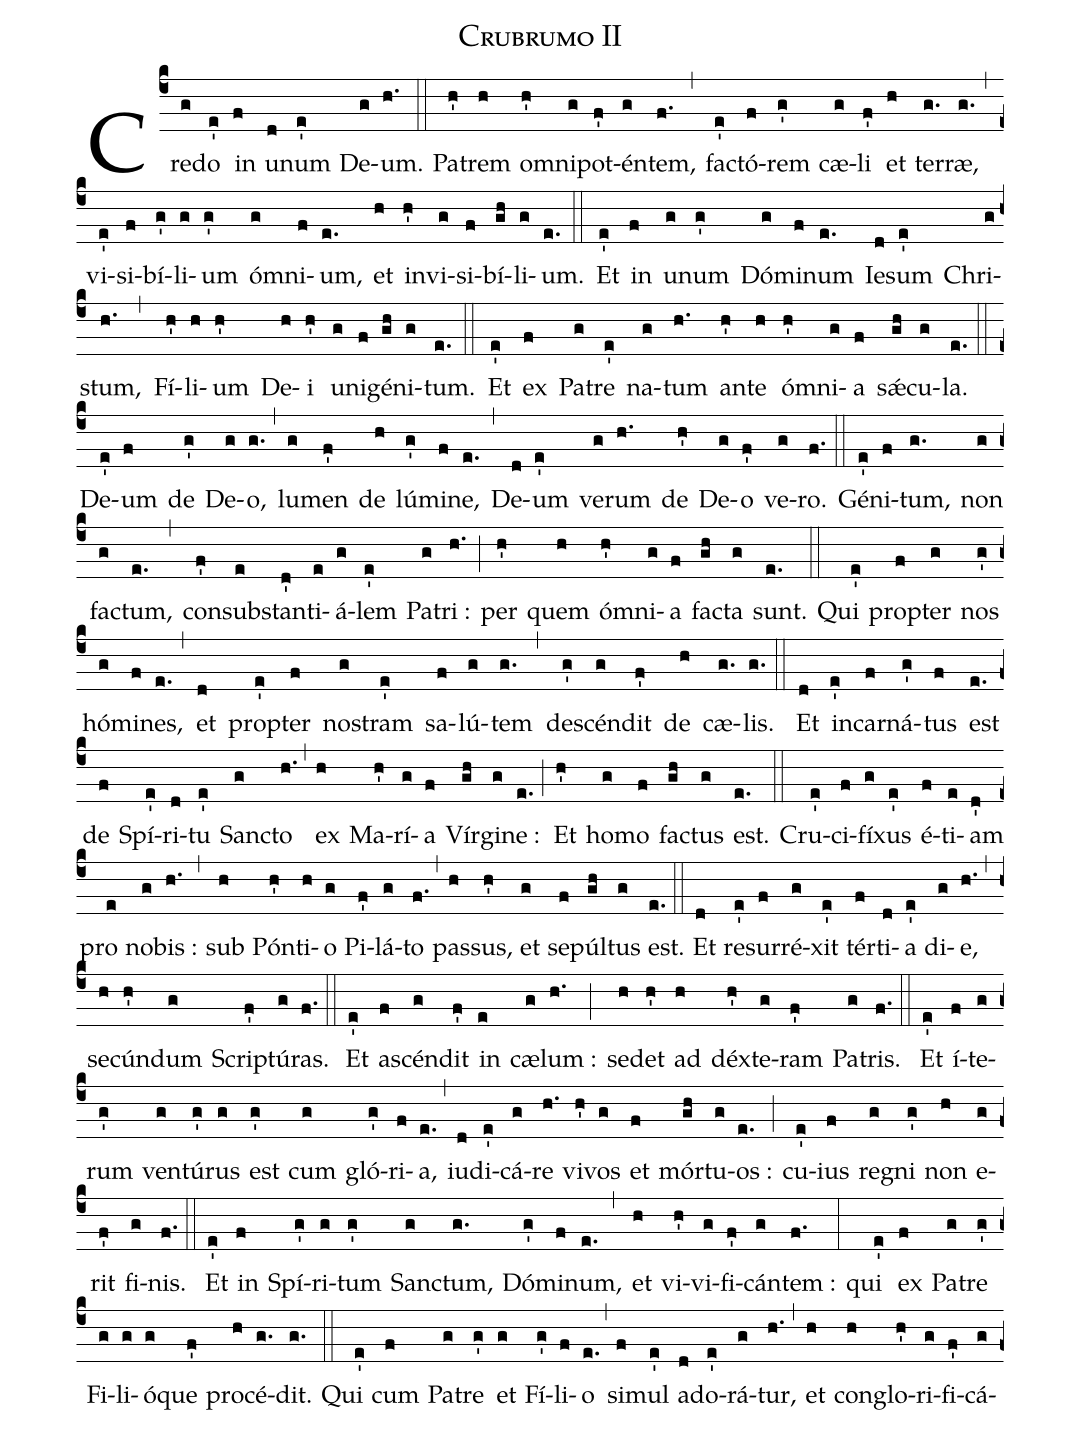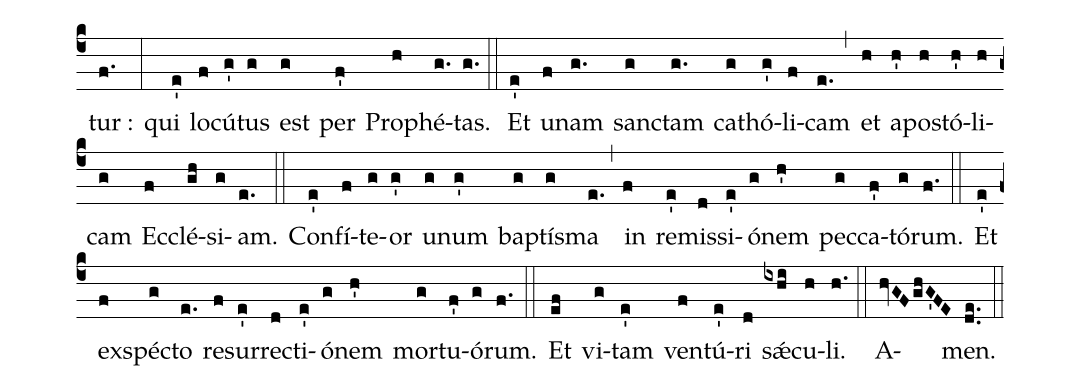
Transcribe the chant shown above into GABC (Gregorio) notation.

name:Crubrumo II;
%%
(c4) Cr{e}(g)do(e') in(f) u(d)num(e') De(g)um.(h.) (::)

Pa(h')trem(h) o(h')mni(g)pot(f')én(g)tem,(f.) (,) fa(e')ctó(f)rem(g') cæ(g)li(f') et(h) ter(g.)ræ,(g.) (,) vi(e')si(f)bí(g')li(g)um(g') ó(g)mni(f)um,(e.) et(h) in(h')vi(g)si(f)bí(gh)li(g)um.(e.) (::)

Et(e') in(f) u(g)num(g') Dó(g)mi(f)num(e.) Ie(d)sum(e') Chri(g)stum,(h.) (,) Fí(h')li(h)um(h') De(h)i(h') u(g)ni(f)gé(gh)ni(g)tum.(e.) (::)

Et(e') ex(f) Pa(g)tre(e') na(g)tum(h.) an(h')te(h) ó(h')mni(g)a(f) sǽ(gh)cu(g)la.(e.) (::)

De(e')um(f) de(g') De(g)o,(g.) (,) lu(g)men(f') de(h) lú(g')mi(f)ne,(e.) (,) De(d)um(e') ve(g)rum(h.) de(h') De(g)o(f') ve(g)ro.(f.) (::)

Gé(e')ni(f)tum,(g.) non(g) fa(g)ctum,(e.) (,) con(f')sub(e)stan(d')ti(e)á(g)lem(e') Pa(g)tri :(h.) (;) per(h') quem(h) ó(h')mni(g)a(f) fa(gh)cta(g) sunt.(e.) (::)

Qui(e') pro(f)pter(g) nos(g') hó(g)mi(f)nes,(e.) (,) et(d) pro(e')pter(f) no(g)stram(e') sa(f)lú(g)tem(g.) (,) de(g')scén(g)dit(f') de(h) cæ(g.)lis.(g.) (::)

Et(d) in(e')car(f)ná(g')tus(f) est(e.) de(f) Spí(e')ri(d)tu(e') San(g)cto(h.) (,) ex(h) Ma(h')rí(g)a(f) Vír(gh)gi(g)ne :(e.) (;) Et(h') ho(g)mo(f) fa(gh)ctus(g) est.(e.) (::)

Cru(e')ci(f)fí(g)xus(e') é(f)ti(e)am(d') pro(e) no(g)bis :(h.) (,) sub(h) Pón(h')ti(h)o(g) Pi(f')lá(g)to(f.) (,) pas(h)sus,(h') et(g) se(f)púl(gh)tus(g) est.(e.) (::)

Et(d) re(e')sur(f)ré(g)xit(e') tér(f)ti(d)a(e') di(g)e,(h.) (,) se(h)cún(h')dum(g) Scri(f')ptú(g)ras.(f.) (::)

Et(e') a(f)scén(g)dit(f') in(e) cæ(g)lum :(h.) (;) se(h)det(h') ad(h) déx(h')te(g)ram(f') Pa(g)tris.(f.) (::)

Et(e') í(f)te(g)rum(g') ven(g)tú(g')rus(g) est(g') cum(g) gló(g')ri(f)a,(e.) (,) iu(d)di(e')cá(g)re(h.) vi(h')vos(g) et(f) mór(gh)tu(g)os :(e.) (;) cu(e')ius(f) re(g)gni(g') non(h) e(g)rit(f') fi(g)nis.(f.) (::)

Et(e') in(f) Spí(g')ri(g)tum(g') San(g)ctum,(g.) Dó(g')mi(f)num,(e.) (,) et(h) vi(h')vi(g)fi(f')cán(g)tem :(f.) (:)
qui(e') ex(f) Pa(g)tre(g') Fi(g)li(g)ó(g)que(f') pro(h)cé(g.)dit.(g.) (::)

Qui(e') cum(f) Pa(g)tre(g') et(g) Fí(g')li(f)o(e.) (,) si(f)mul(e') ad(d)o(e')rá(g)tur,(h.) (,) et(h) con(h)glo(h')ri(g)fi(f')cá(g)tur :(f.) (:)
qui(e') lo(f)cú(g')tus(g) est(g) per(f') Pro(h)phé(g.)tas.(g.) (::)

Et(e') u(f)nam(g.) san(g)ctam(g.) ca(g)thó(g')li(f)cam(e.) (,) et(h) a(h')po(h)stó(h')li(h)cam(g) Ec(f)clé(gh)si(g)am.(e.) (::)

Con(e')fí(f)te(g)or(g') u(g)num(g') ba(g)ptí(g)sma(e.) (,) in(f) re(e')mis(d)si(e')ó(g)nem(h') pec(g)ca(f')tó(g)rum.(f.) (::)

Et(e') ex(f)spé(g)cto(e.) re(f)sur(e')re(d)cti(e')ó(g)nem(h') mor(g)tu(f')ó(g)rum.(f.) (::) Et(ef) vi(g)tam(e') ven(f)tú(e')ri(d) sǽ(ixhi)cu(h)li.(h.) (::)

A(hvGFghG'FE)men.(de..) (::)
